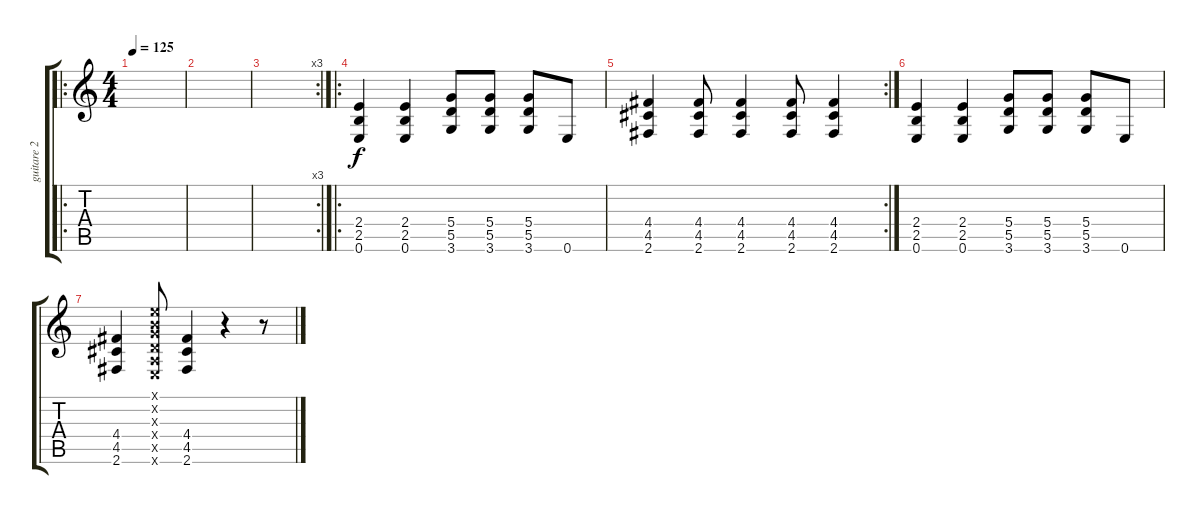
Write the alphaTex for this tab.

\track ("guitare 2" "guitare 2") {instrument overdrivenguitar}
\staff {score tabs}
\tuning (E4 B3 G3 D3 A2 E2) {hide}
\ro
\ts (4 4)
\tempo 125
\clef g2
\ks c
|
|
\rc 3
|
\ro
(2.4 2.5 0.6).4 (2.4 2.5 0.6).4 (5.4 5.5 3.6).8 (5.4 5.5 3.6).8 (5.4 5.5 3.6).8 0.6.8 |
\rc 2
(4.4 4.5 2.6).4 (4.4 4.5 2.6).8 (4.4 4.5 2.6).4 (4.4 4.5 2.6).8 (4.4 4.5 2.6).4 |
(2.4 2.5 0.6).4 (2.4 2.5 0.6).4 (5.4 5.5 3.6).8 (5.4 5.5 3.6).8 (5.4 5.5 3.6).8 0.6.8 |
(4.4 4.5 2.6).4 (0.1{x} 0.2{x} 0.3{x} 0.4{x} 0.5{x} 0.6{x}).8 (4.4 4.5 2.6).4 r.4 r.8
